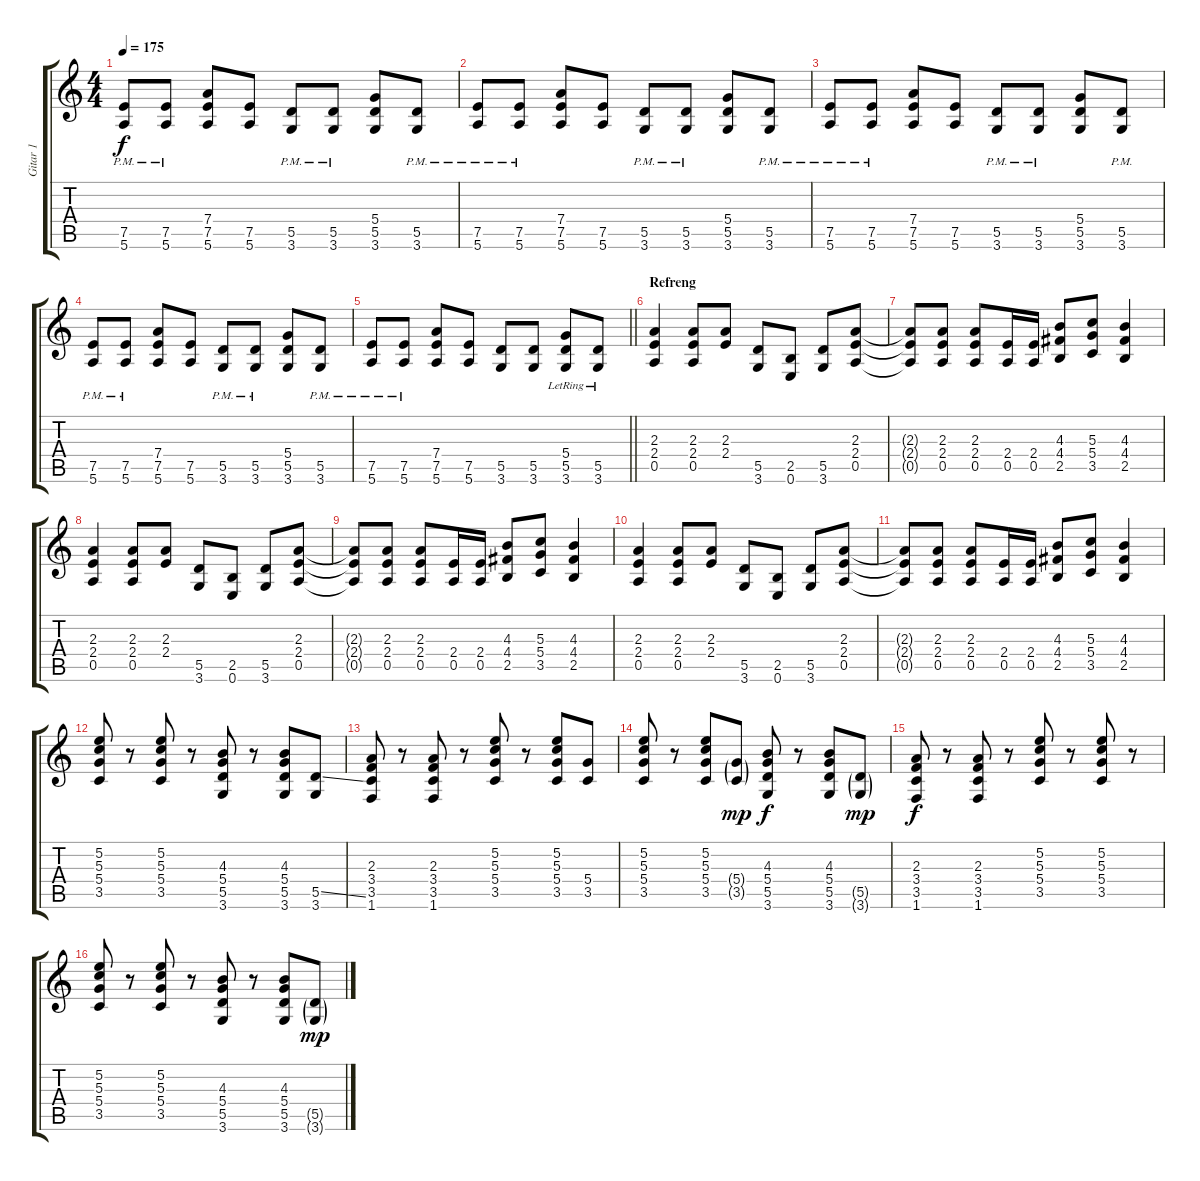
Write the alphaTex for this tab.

\track ("Gitar 1" "Gitar 1") {instrument overdrivenguitar}
\staff {score tabs}
\tuning (E4 B3 G3 D3 A2 E2) {hide}
\ts (4 4)
\tempo 175
\clef g2
\ks c
(7.5{pm} 5.6{pm}).8{dy f} (7.5{pm} 5.6{pm}).8 (7.4 7.5 5.6).8 (7.5 5.6).8 (5.5{pm} 3.6{pm}).8 (5.5{pm} 3.6{pm}).8 (5.4 5.5 3.6).8 (5.5{pm} 3.6).8 |
(7.5{pm} 5.6{pm}).8 (7.5{pm} 5.6{pm}).8 (7.4 7.5 5.6).8 (7.5 5.6).8 (5.5{pm} 3.6{pm}).8 (5.5{pm} 3.6{pm}).8 (5.4 5.5 3.6).8 (5.5{pm} 3.6).8 |
(7.5{pm} 5.6{pm}).8 (7.5{pm} 5.6{pm}).8 (7.4 7.5 5.6).8 (7.5 5.6).8 (5.5{pm} 3.6{pm}).8 (5.5{pm} 3.6{pm}).8 (5.4 5.5 3.6).8 (5.5{pm} 3.6).8 |
(7.5{pm} 5.6{pm}).8 (7.5{pm} 5.6{pm}).8 (7.4 7.5 5.6).8 (7.5 5.6).8 (5.5{pm} 3.6{pm}).8 (5.5{pm} 3.6{pm}).8 (5.4 5.5 3.6).8 (5.5{pm} 3.6).8 |
\barLineRight lightlight
(7.5{pm} 5.6{pm}).8 (7.5{pm} 5.6{pm}).8 (7.4 7.5 5.6).8 (7.5 5.6).8 (5.5 3.6).8 (5.5 3.6).8 (5.4 5.5{lr} 3.6).8 (5.5{lr} 3.6).8 |
\section ("" "Refreng")
(2.3 2.4 0.5).4{volume 14} (2.3 2.4 0.5).8 (2.3 2.4).8 (5.5 3.6).8 (2.5 0.6).8 (5.5 3.6).8 (2.3 2.4 0.5).8 |
(2.3{t} 2.4{t} 0.5{t}).8 (2.3 2.4 0.5).8 (2.3 2.4 0.5).8 (2.4 0.5).16 (2.4 0.5).16 (4.3 4.4 2.5).8 (5.3 5.4 3.5).8 (4.3 4.4 2.5).4 |
(2.3 2.4 0.5).4 (2.3 2.4 0.5).8 (2.3 2.4).8 (5.5 3.6).8 (2.5 0.6).8 (5.5 3.6).8 (2.3 2.4 0.5).8 |
(2.3{t} 2.4{t} 0.5{t}).8 (2.3 2.4 0.5).8 (2.3 2.4 0.5).8 (2.4 0.5).16 (2.4 0.5).16 (4.3 4.4 2.5).8 (5.3 5.4 3.5).8 (4.3 4.4 2.5).4 |
(2.3 2.4 0.5).4 (2.3 2.4 0.5).8 (2.3 2.4).8 (5.5 3.6).8 (2.5 0.6).8 (5.5 3.6).8 (2.3 2.4 0.5).8 |
(2.3{t} 2.4{t} 0.5{t}).8 (2.3 2.4 0.5).8 (2.3 2.4 0.5).8 (2.4 0.5).16 (2.4 0.5).16 (4.3 4.4 2.5).8 (5.3 5.4 3.5).8 (4.3 4.4 2.5).4 |
(5.2 5.3 5.4 3.5).8 r.8 (5.2 5.3 5.4 3.5).8 r.8 (4.3 5.4 5.5 3.6).8 r.8 (4.3 5.4 5.5 3.6).8 (5.5{ss} 3.6).8 |
(2.3 3.4 3.5 1.6).8 r.8 (2.3 3.4 3.5 1.6).8 r.8 (5.2 5.3 5.4 3.5).8 r.8 (5.2 5.3 5.4 3.5).8 (5.4 3.5).8 |
(5.2 5.3 5.4 3.5).8 r.8 (5.2 5.3 5.4 3.5).8 (5.4{g} 3.5{g}).8{dy mp} (4.3 5.4 5.5 3.6).8{dy f} r.8 (4.3 5.4 5.5 3.6).8 (5.5{g} 3.6{g}).8{dy mp} |
(2.3 3.4 3.5 1.6).8{dy f} r.8 (2.3 3.4 3.5 1.6).8 r.8 (5.2 5.3 5.4 3.5).8 r.8 (5.2 5.3 5.4 3.5).8 r.8 |
(5.2 5.3 5.4 3.5).8 r.8 (5.2 5.3 5.4 3.5).8 r.8 (4.3 5.4 5.5 3.6).8 r.8 (4.3 5.4 5.5 3.6).8 (5.5{g} 3.6{g}).8{dy mp}
